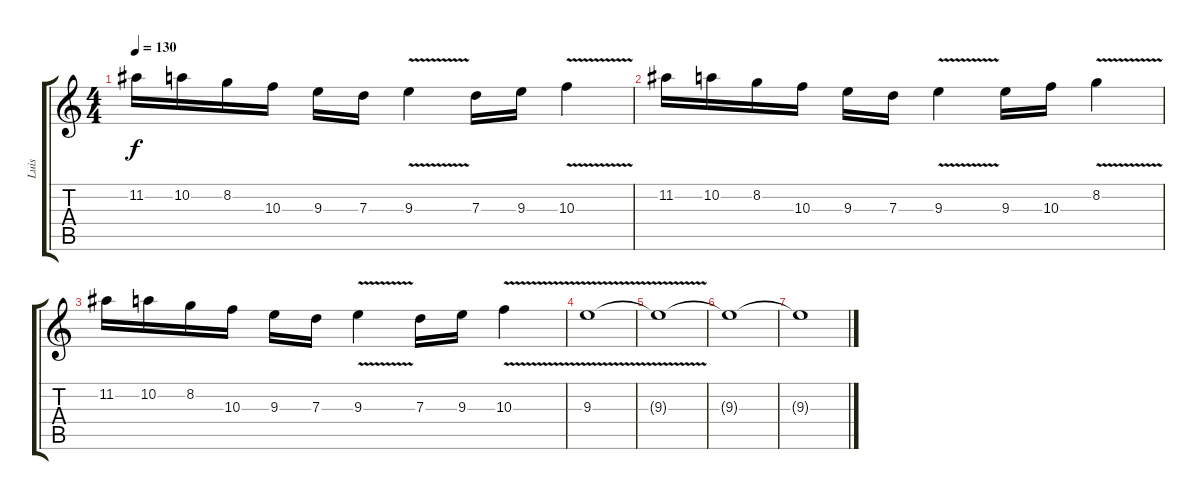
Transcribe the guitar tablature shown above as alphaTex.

\track ("Luis" "Luis") {instrument distortionguitar}
\staff {score tabs}
\tuning (E4 B3 G3 D3 A2 E2) {hide}
\ts (4 4)
\tempo 130
\clef g2
\ks c
11.2.16{dy f} 10.2.16 8.2.16 10.3.16 9.3.16 7.3.16 9.3{v}.4 7.3.16 9.3.16 10.3{v}.4 |
11.2.16 10.2.16 8.2.16 10.3.16 9.3.16 7.3.16 9.3{v}.4 9.3.16 10.3.16 8.2{v}.4 |
11.2.16 10.2.16 8.2.16 10.3.16 9.3.16 7.3.16 9.3{v}.4 7.3.16 9.3.16 10.3{v}.4 |
9.3{v}.1{volume 0} |
9.3{t}.1 |
9.3{t}.1 |
9.3{t}.1
